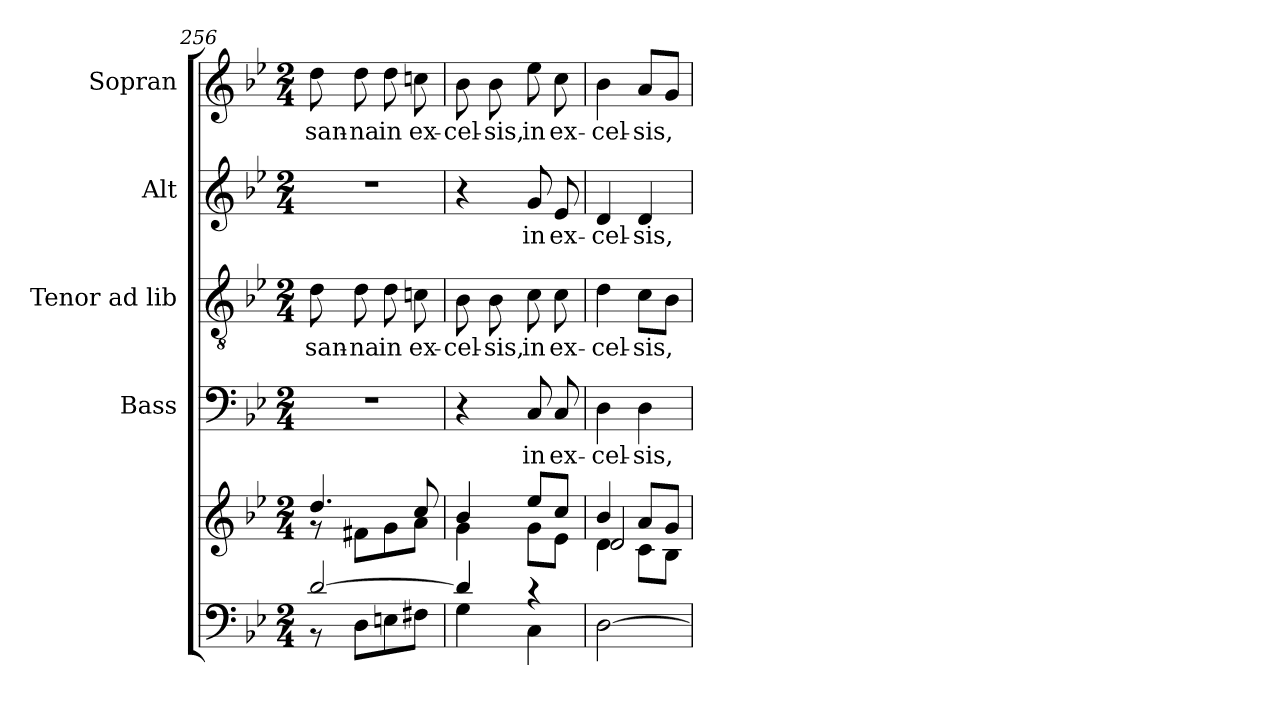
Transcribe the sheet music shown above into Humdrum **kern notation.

**kern	**kern	**kern	**text	**kern	**text	**kern	**text	**kern	**text
*part5	*part5	*part4	*part4	*part3	*part3	*part2	*part2	*part1	*part1
*staff6	*staff5	*staff4	*staff4	*staff3	*staff3	*staff2	*staff2	*staff1	*staff1
*	*	*I"Bass	*	*I"Tenor ad lib	*	*I"Alt	*	*I"Sopran	*
*	*	*I'B	*	*I'T	*	*I'A	*	*I'S	*
*clefF4	*clefG2	*clefF4	*	*clefGv2	*	*clefG2	*	*clefG2	*
*k[b-e-]	*k[b-e-]	*k[b-e-]	*	*k[b-e-]	*	*k[b-e-]	*	*k[b-e-]	*
*B-:	*B-:	*B-:	*	*B-:	*	*B-:	*	*B-:	*
*M2/4	*M2/4	*M2/4	*	*M2/4	*	*M2/4	*	*M2/4	*
=256	=256	=256	=256	=256	=256	=256	=256	=256	=256
*^	*^	*	*	*	*	*	*	*	*
!	!	!	!	!	!	!	!LO:LY:b	!	!	!	!LO:LY:b
[>2d/	8r	4.dd/	8rf	2r	.	8d\	-san-	2r	.	8dd\	-san-
!	!	!	!	!	!	!	!LO:LY:b	!	!	!	!LO:LY:b
.	8D\L	.	8f#X\L	.	.	8d\	-na	.	.	8dd\	-na
!	!	!	!	!	!	!	!LO:LY:b	!	!	!	!LO:LY:b
.	8En\	.	8g\	.	.	8d\	in	.	.	8dd\	in
!	!	!	!	!	!	!	!LO:LY:b	!	!	!	!LO:LY:b
.	8F#X\J	8cc/	8a\J	.	.	8cn\	ex-	.	.	8ccn\	ex-
=257	=257	=257	=257	=257	=257	=257	=257	=257	=257	=257	=257
!	!	!	!	!	!	!	!LO:LY:b	!	!	!	!LO:LY:b
4d/]	4G\	4b-/	4g\	4r	.	8B-\	-cel-	4r	.	8b-\	-cel-
!	!	!	!	!	!	!	!LO:LY:b	!	!	!	!LO:LY:b
.	.	.	.	.	.	8B-\	-sis,	.	.	8b-\	-sis,
!	!	!	!	!	!LO:LY:b	!	!LO:LY:b	!	!LO:LY:b	!	!LO:LY:b
4rc	4C\	8ee-/L	8g\L	8C/	in	8c\	in	8g/	in	8ee-\	in
!	!	!	!	!	!LO:LY:b	!	!LO:LY:b	!	!LO:LY:b	!	!LO:LY:b
.	.	8cc/J	8e-\J	8C/	ex-	8c\	ex-	8e-/	ex-	8cc\	ex-
*v	*v	*	*	*	*	*	*	*	*	*	*
=258	=258	=258	=258	=258	=258	=258	=258	=258	=258	=258
*	*	*^	*	*	*	*	*	*	*	*
!	!	!	!	!	!LO:LY:b	!	!LO:LY:b	!	!LO:LY:b	!	!LO:LY:b
[2D\	4b-/	4d\	2d/	4D\	-cel-	4d\	-cel-	4d/	-cel-	4b-\	-cel-
!	!	!	!	!	!LO:LY:b	!	!LO:LY:b	!	!LO:LY:b	!	!LO:LY:b
.	8a/L	8c\L	.	4D\	-sis,	8c\L	-sis,	4d/	-sis,	8a/L	-sis,
.	8g/J	8B-\J	.	.	.	8B-\J	.	.	.	8g/J	.
*	*v	*v	*v	*	*	*	*	*	*	*	*
=	=	=	=	=	=	=	=	=	=
*-	*-	*-	*-	*-	*-	*-	*-	*-	*-
